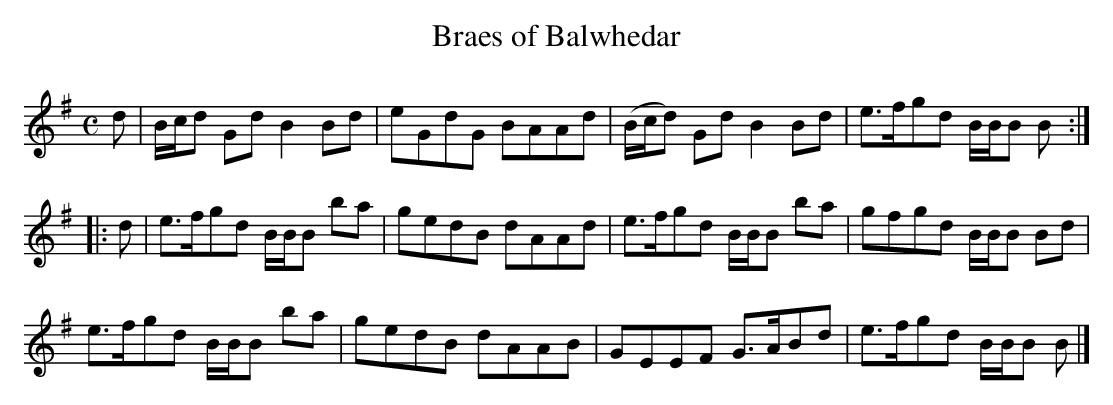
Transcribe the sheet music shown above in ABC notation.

X:1
T:Braes of Balwhedar
M:C
K:G
d|\
B/c/d Gd B2Bd| eGdG BAAd| \
(B/c/d) Gd B2Bd| e>fgd B/B/B B::
d|\
e>fgd B/B/B ba| gedB dAAd|\
e>fgd B/B/B ba| gfgd B/B/B Bd|
e>fgd B/B/B ba| gedB dAAB| \
GEEF G>ABd| e>fgd B/B/B B|]
